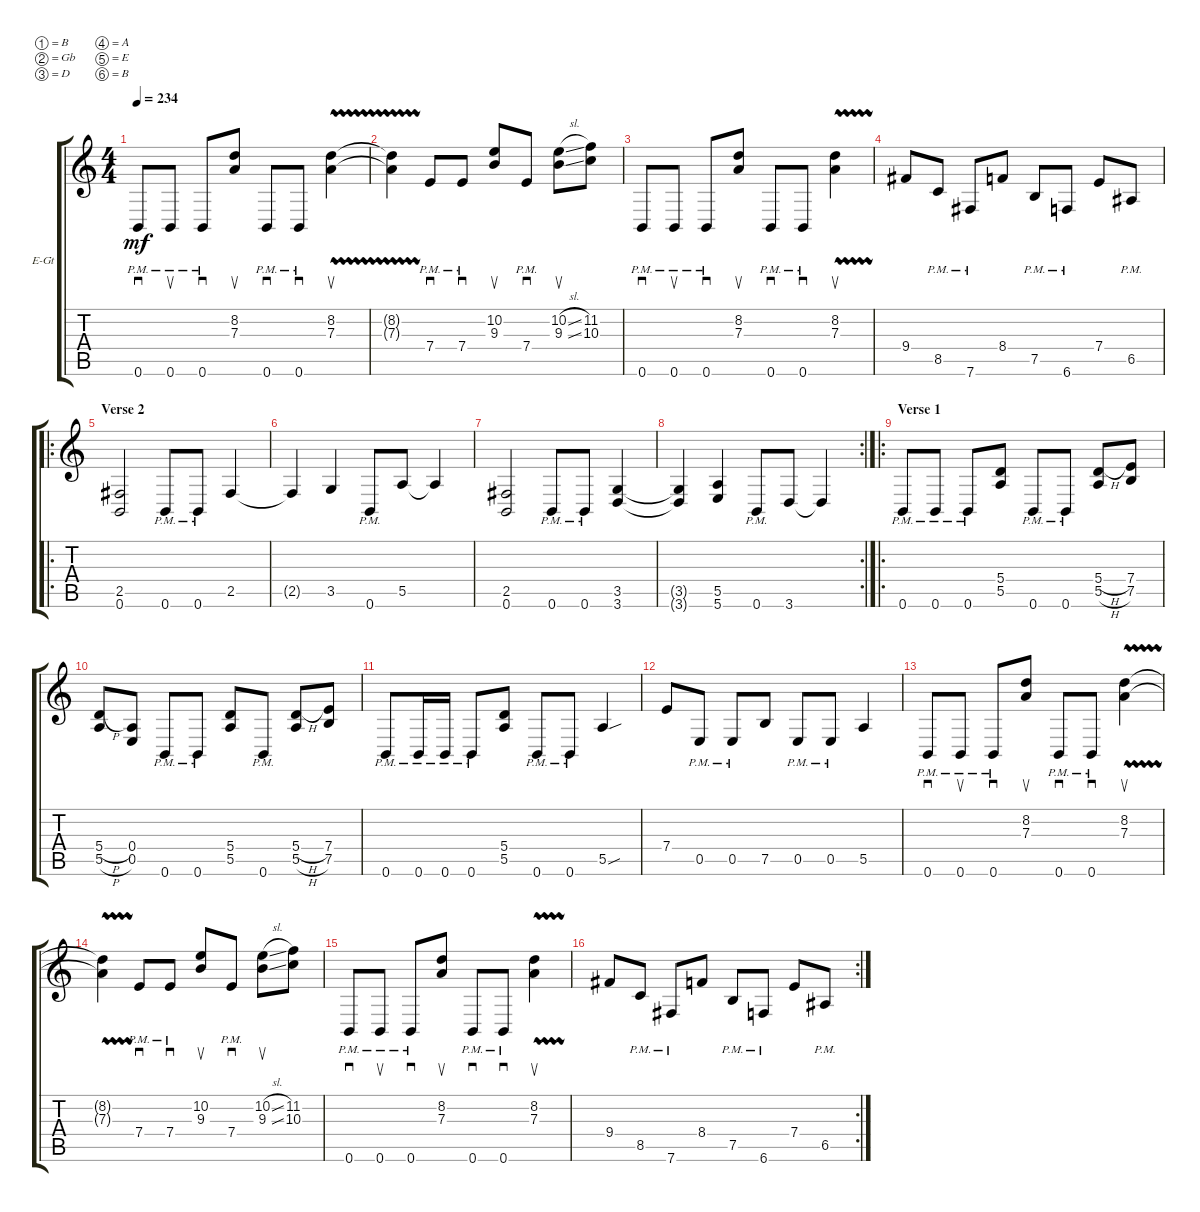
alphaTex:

\bracketExtendMode groupsimilarinstruments
\firstSystemTrackNameOrientation horizontal
\otherSystemsTrackNameOrientation horizontal
\track ("Electric Guitar 2" "E-Gt") {instrument distortionguitar}
\staff {score tabs}
\tuning (B3 Gb3 D3 A2 E2 B1)
\ts (4 4)
\tempo 234
\clef g2
\ks c
0.6{pm}.8{sd dy mf} 0.6{pm}.8{su} 0.6{pm}.8{sd} (8.2 7.3).8{su} 0.6{pm}.8{sd} 0.6{pm}.8{sd} (8.2{vw} 7.3{vw}).4{su} |
(7.3{vw t} 8.2{vw t}).4 7.4{pm}.8{sd} 7.4{pm}.8{sd} (10.2 9.3).8{su} 7.4{pm}.8{sd} (9.3{sl} 10.2{sl}).8{su} (10.3 11.2).8 |
0.6{pm}.8{sd} 0.6{pm}.8{su} 0.6{pm}.8{sd} (8.2 7.3).8{su} 0.6{pm}.8{sd} 0.6{pm}.8{sd} (8.2{vw} 7.3{vw}).4{su} |
9.4.8 8.5{pm}.8 7.6{pm}.8 8.4.8 7.5{pm}.8 6.6{pm}.8 7.4.8 6.5{pm}.8 |
\ro
\section ("" "Verse 2")
(0.6 2.5).2 0.6{pm}.8 0.6{pm}.8 2.5.4 |
2.5{t}.4 3.5.4 0.6{pm}.8 5.5.8 5.5{t}.4 |
(0.6 2.5).2 0.6{pm}.8 0.6{pm}.8 (3.6 3.5).4 |
\rc 2
(3.6{t} 3.5{t}).4 (5.6 5.5).4 0.6{pm}.8 3.6.8 3.6{t}.4 |
\ro
\section ("" "Verse 1")
0.6{pm}.8 0.6{pm}.8 0.6{pm}.8 (5.5 5.4).8 0.6{pm}.8 0.6{pm}.8 (5.5{h} 5.4{h}).8 (7.5 7.4).8 |
(5.5{h} 5.4{h}).8 (0.5 0.4).8 0.6{pm}.8 0.6{pm}.8 (5.5 5.4).8 0.6{pm}.8 (5.5{h} 5.4{h}).8 (7.4 7.5).8 |
0.6{pm}.8 0.6{pm}.16 0.6{pm}.16 0.6{pm}.8 (5.5 5.4).8 0.6{pm}.8 0.6{pm}.8 5.5{sou}.4 |
7.4.8 0.5{pm}.8 0.5{pm}.8 7.5.8 0.5{pm}.8 0.5{pm}.8 5.5.4 |
0.6{pm}.8{sd} 0.6{pm}.8{su} 0.6{pm}.8{sd} (8.2 7.3).8{su} 0.6{pm}.8{sd} 0.6{pm}.8{sd} (8.2{vw} 7.3{vw}).4{su} |
(7.3{vw t} 8.2{vw t}).4 7.4{pm}.8{sd} 7.4{pm}.8{sd} (10.2 9.3).8{su} 7.4{pm}.8{sd} (9.3{sl} 10.2{sl}).8{su} (10.3 11.2).8 |
0.6{pm}.8{sd} 0.6{pm}.8{su} 0.6{pm}.8{sd} (8.2 7.3).8{su} 0.6{pm}.8{sd} 0.6{pm}.8{sd} (8.2{vw} 7.3{vw}).4{su} |
\rc 2
9.4.8 8.5{pm}.8 7.6{pm}.8 8.4.8 7.5{pm}.8 6.6{pm}.8 7.4.8 6.5{pm}.8
